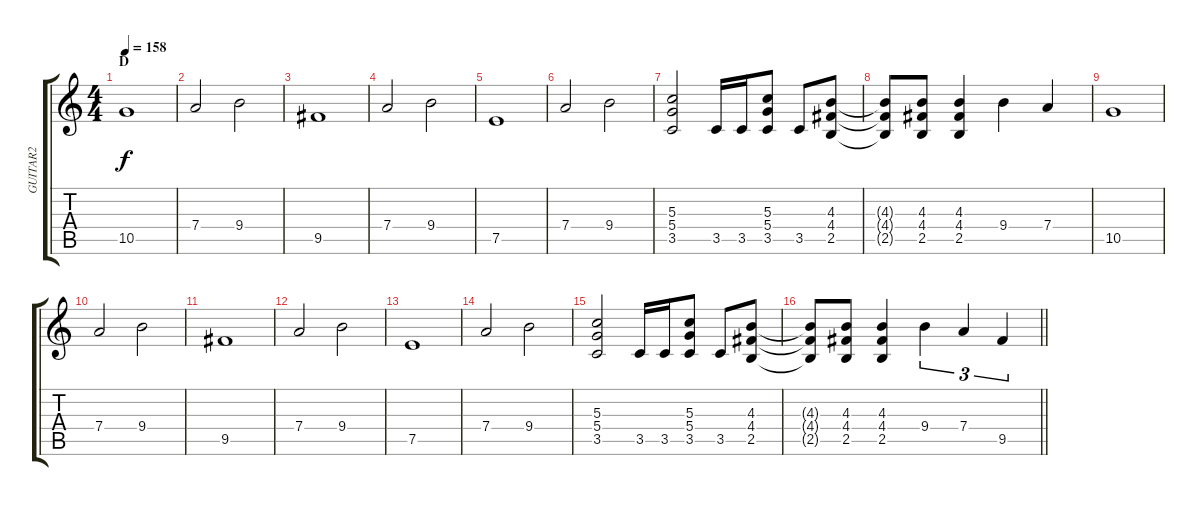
\track ("GUITAR2" "GUITAR2") {instrument distortionguitar}
\staff {score tabs}
\tuning (E4 B3 G3 D3 A2 E2) {hide}
\ts (4 4)
\section ("" "D")
\tempo 158
\clef g2
\ks c
10.5.1{dy f} |
7.4.2 9.4.2 |
9.5.1 |
7.4.2 9.4.2 |
7.5.1 |
7.4.2 9.4.2 |
(5.3 5.4 3.5).2 3.5.16 3.5.16 (5.3 5.4 3.5).8 3.5.8 (4.3 4.4 2.5).8 |
(4.3{t} 4.4{t} 2.5{t}).8 (4.3 4.4 2.5).8 (4.3 4.4 2.5).4 9.4.4 7.4.4 |
10.5.1 |
7.4.2 9.4.2 |
9.5.1 |
7.4.2 9.4.2 |
7.5.1 |
7.4.2 9.4.2 |
(5.3 5.4 3.5).2 3.5.16 3.5.16 (5.3 5.4 3.5).8 3.5.8 (4.3 4.4 2.5).8 |
\barLineRight lightlight
(4.3{t} 4.4{t} 2.5{t}).8 (4.3 4.4 2.5).8 (4.3 4.4 2.5).4 9.4.4{tu (3 2)} 7.4.4{tu (3 2)} 9.5.4{tu (3 2)}
